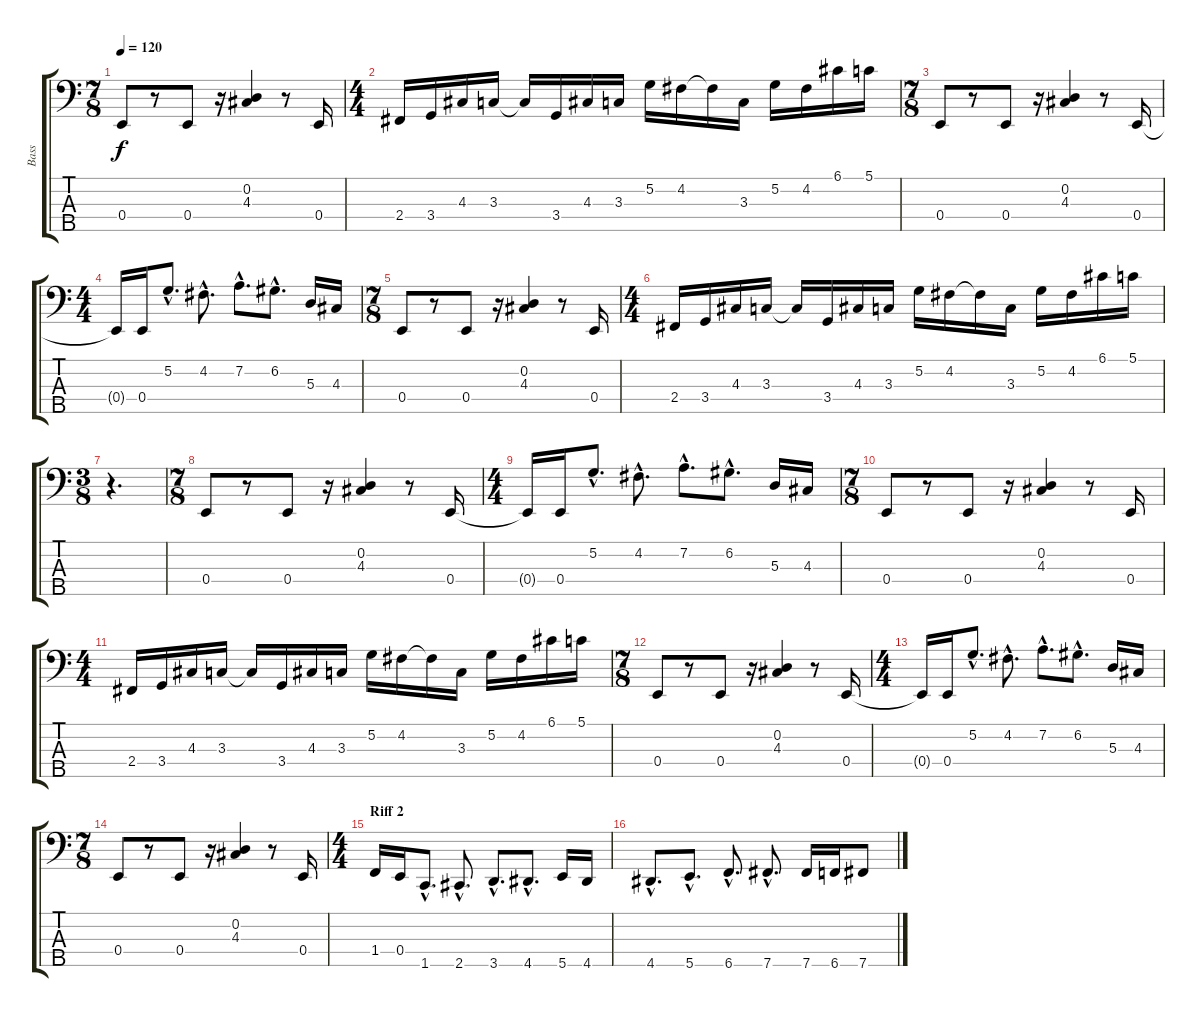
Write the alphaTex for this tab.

\track ("Bass" "Bass") {instrument electricbassfinger}
\staff {score tabs}
\tuning (G2 D2 A1 E1 B0) {hide}
\ts (7 8)
\tempo 120
\clef f4
\ks c
0.4.8{dy f} r.8 0.4.8 r.16 (0.2 4.3).4 r.8 0.4.16 |
\ts (4 4)
2.4.16 3.4.16 4.3.16 3.3.16 3.3{t}.16 3.4.16 4.3.16 3.3.16 5.2.16 4.2.16 4.2{t}.16 3.3.16 5.2.16 4.2.16 6.1.16 5.1.16 |
\ts (7 8)
0.4.8 r.8 0.4.8 r.16 (0.2 4.3).4 r.8 0.4.16 |
\ts (4 4)
0.4{t}.16 0.4.16 5.2{hac}.8{d} 4.2{hac}.8{d} 7.2{hac}.8{d} 6.2{hac}.8{d} 5.3.16 4.3.16 |
\ts (7 8)
0.4.8 r.8 0.4.8 r.16 (0.2 4.3).4 r.8 0.4.16 |
\ts (4 4)
2.4.16 3.4.16 4.3.16 3.3.16 3.3{t}.16 3.4.16 4.3.16 3.3.16 5.2.16 4.2.16 4.2{t}.16 3.3.16 5.2.16 4.2.16 6.1.16 5.1.16 |
\ts (3 8)
r.4{d} |
\ts (7 8)
0.4.8 r.8 0.4.8 r.16 (0.2 4.3).4 r.8 0.4.16 |
\ts (4 4)
0.4{t}.16 0.4.16 5.2{hac}.8{d} 4.2{hac}.8{d} 7.2{hac}.8{d} 6.2{hac}.8{d} 5.3.16 4.3.16 |
\ts (7 8)
0.4.8 r.8 0.4.8 r.16 (0.2 4.3).4 r.8 0.4.16 |
\ts (4 4)
2.4.16 3.4.16 4.3.16 3.3.16 3.3{t}.16 3.4.16 4.3.16 3.3.16 5.2.16 4.2.16 4.2{t}.16 3.3.16 5.2.16 4.2.16 6.1.16 5.1.16 |
\ts (7 8)
0.4.8 r.8 0.4.8 r.16 (0.2 4.3).4 r.8 0.4.16 |
\ts (4 4)
0.4{t}.16 0.4.16 5.2{hac}.8{d} 4.2{hac}.8{d} 7.2{hac}.8{d} 6.2{hac}.8{d} 5.3.16 4.3.16 |
\ts (7 8)
0.4.8 r.8 0.4.8 r.16 (0.2 4.3).4 r.8 0.4.16 |
\ts (4 4)
\section ("" "Riff 2")
1.4.16 0.4.16 1.5{hac}.8{d} 2.5{hac}.8{d} 3.5{hac}.8{d} 4.5{hac}.8{d} 5.5.16 4.5.16 |
4.5{hac}.8{d} 5.5{hac}.8{d} 6.5{hac}.8{d} 7.5{hac}.8{d} 7.5.16 6.5.16 7.5.8
